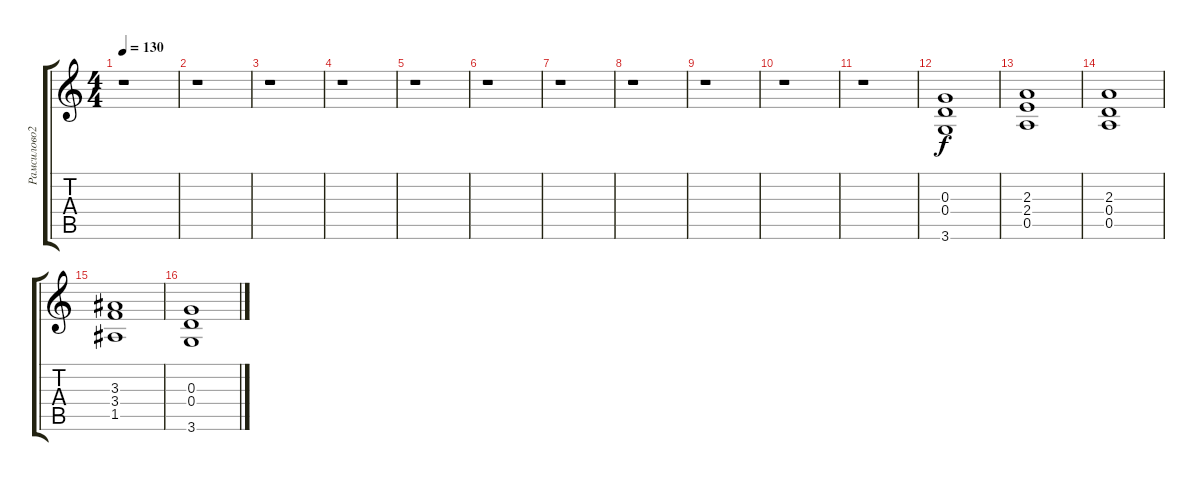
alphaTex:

\track ("Рамсилово2" "Рамсилово2") {instrument overdrivenguitar}
\staff {score tabs}
\tuning (E4 B3 G3 D3 A2 E2) {hide}
\ts (4 4)
\tempo 130
\clef g2
\ks c
r.1{dy f} |
r.1 |
r.1 |
r.1 |
r.1 |
r.1 |
r.1 |
r.1 |
r.1 |
r.1 |
r.1 |
(0.3 0.4 3.6).1 |
(2.3 2.4 0.5).1 |
(2.3 0.4 0.5).1 |
(3.3 3.4 1.5).1 |
(0.3 0.4 3.6).1
